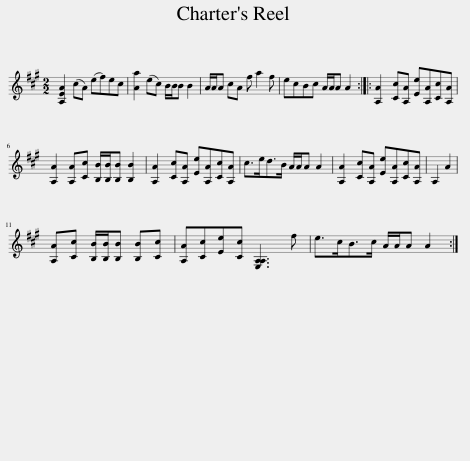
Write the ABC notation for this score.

X:1
L:1/8
M:2/2
I:linebreak $
K:A
V:1 treble
V:1
 [A,EA]2 (cA) (ef)ec | [Aa]2 (ec) B/B/B B2 | A/A/A cA f a2 f | ecBc A/A/A A2 :: [A,A]2 [Cc][A,A] [Ee][A,A][Cc][A,A] |$ %5
 [A,A]2 [A,A][Cc] [B,B]/[B,B]/[B,B] [B,B]2 | [A,A]2 [Cc][A,A] [Ee][A,A][Cc][A,A] | c>ed>B A/A/A A2 | [A,A]2 [Cc][A,A] [Ee][A,A][Cc][A,A] | A,2 A2 |$ %10
 [A,A][Cc] [B,B]/[B,B]/[B,B] [B,B][Cc] | [A,A][Cc][Ee][Cc] [E,A,A,]3 f | e>cB>c A/A/A A2 :| %13
